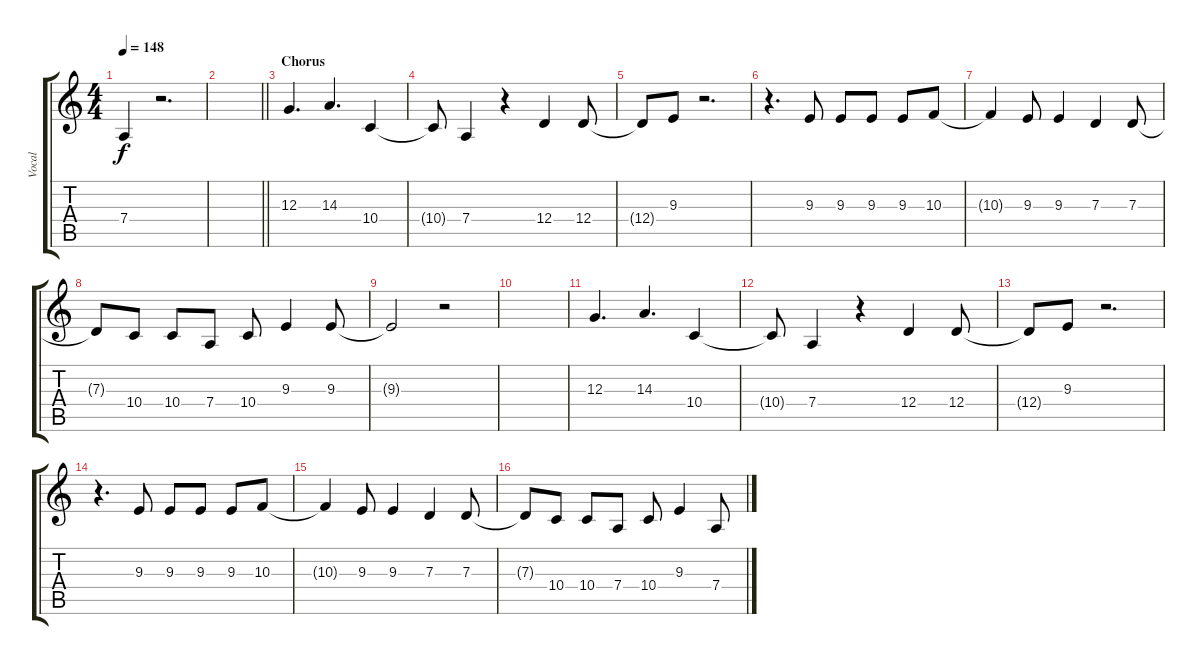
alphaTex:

\track ("Vocal" "Vocal") {instrument clarinet}
\staff {score tabs}
\tuning (E4 B3 G3 D3 A2 E2) {hide}
\ts (4 4)
\tempo 148
\clef g2
\ks c
7.4{t}.4{dy f} r.2{d} |
\barLineRight lightlight
|
\section ("" "Chorus")
12.3.4{d volume 14} 14.3.4{d} 10.4.4 |
10.4{t}.8 7.4.4 r.4 12.4.4 12.4.8 |
12.4{t}.8 9.3.8 r.2{d} |
r.4{d} 9.3.8 9.3.8 9.3.8 9.3.8 10.3.8 |
10.3{t}.4 9.3.8 9.3.4 7.3.4 7.3.8 |
7.3{t}.8 10.4.8 10.4.8 7.4.8 10.4.8 9.3.4 9.3.8 |
9.3{t}.2 r.2 |
|
12.3.4{d volume 14} 14.3.4{d} 10.4.4 |
10.4{t}.8 7.4.4 r.4 12.4.4 12.4.8 |
12.4{t}.8 9.3.8 r.2{d} |
r.4{d} 9.3.8 9.3.8 9.3.8 9.3.8 10.3.8 |
10.3{t}.4 9.3.8 9.3.4 7.3.4 7.3.8 |
7.3{t}.8 10.4.8 10.4.8 7.4.8 10.4.8 9.3.4 7.4.8
